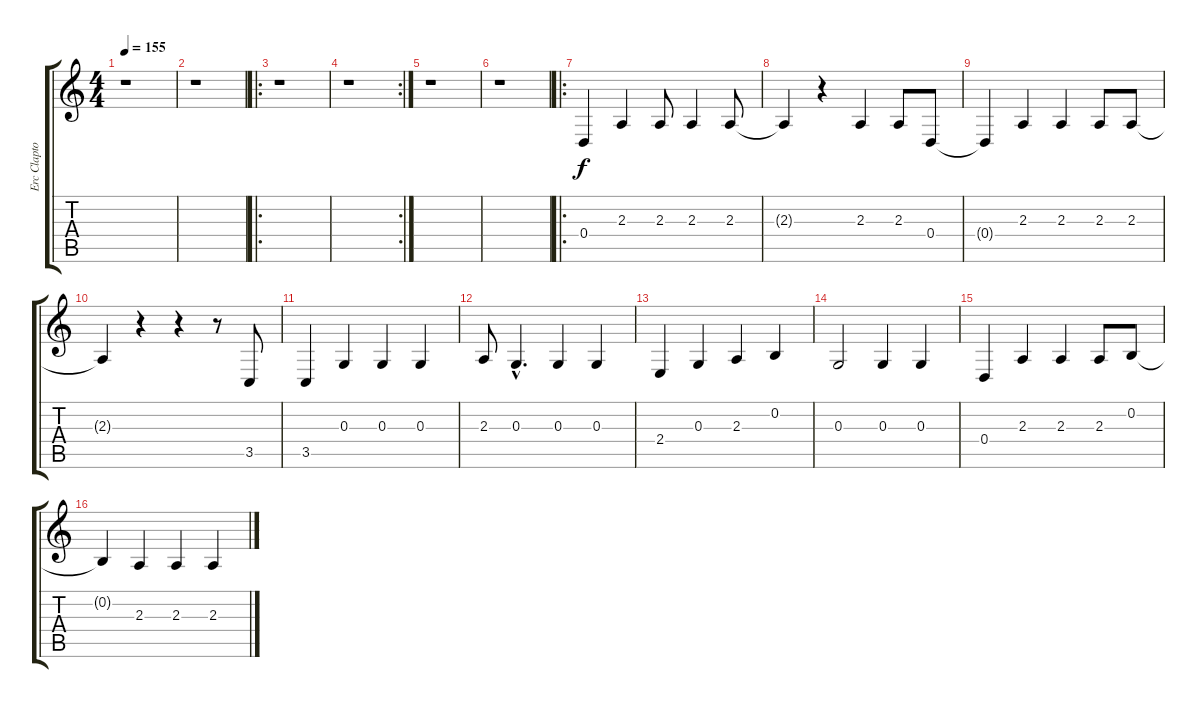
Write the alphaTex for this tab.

\track ("Erc Clapton Voice" "Erc Clapto") {instrument harmonica}
\staff {score tabs}
\tuning (E4 B3 G3 D3 A2 E2) {hide}
\ts (4 4)
\tempo 155
\clef g2
\ks c
r.1{dy f instrument harmonica} |
r.1 |
\ro
r.1 |
\rc 2
r.1 |
r.1 |
r.1 |
\ro
0.4.4 2.3.4 2.3.8 2.3.4 2.3.8 |
2.3{t}.4 r.4 2.3.4 2.3.8 0.4.8 |
0.4{t}.4 2.3.4 2.3.4 2.3.8 2.3.8 |
2.3{t}.4 r.4 r.4 r.8 3.5.8 |
3.5.4 0.3.4 0.3.4 0.3.4 |
2.3.8 0.3{hac}.4{d} 0.3.4 0.3.4 |
2.4.4 0.3.4 2.3.4 0.2.4 |
0.3.2 0.3.4 0.3.4 |
0.4.4 2.3.4 2.3.4 2.3.8 0.2.8 |
0.2{t}.4 2.3.4 2.3.4 2.3.4
